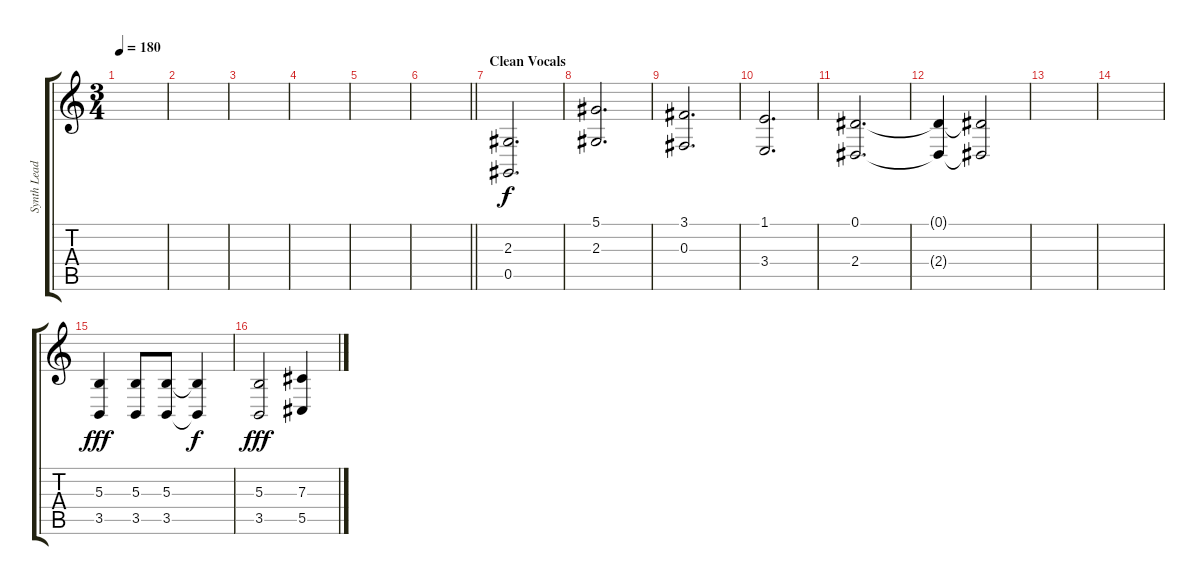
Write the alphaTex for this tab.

\track ("Synth Lead/Clean Vocals" "Synth Lead") {instrument lead2sawtooth}
\staff {score tabs}
\tuning (Eb4 Bb3 Gb3 Db3 Ab2 Eb2) {hide}
\ts (3 4)
\tempo 180
\clef g2
\ks c
|
|
|
|
|
\barLineRight lightlight
|
\section ("" "Clean Vocals")
(2.3 0.5).2{d instrument clarinet} |
(5.1 2.3).2{d} |
(3.1 0.3).2{d} |
(1.1 3.4).2{d} |
(0.1 2.4).2{d} |
(0.1{t} 2.4{t}).4{dy f} (0.1{t} 2.4{t}).2{volume 7} |
|
|
(5.3 3.5).4{dy fff volume 16} (5.3 3.5).8 (5.3 3.5).8 (5.3{t} 3.5{t}).4{dy f} |
(5.3 3.5).2{dy fff} (7.3 5.5).4
